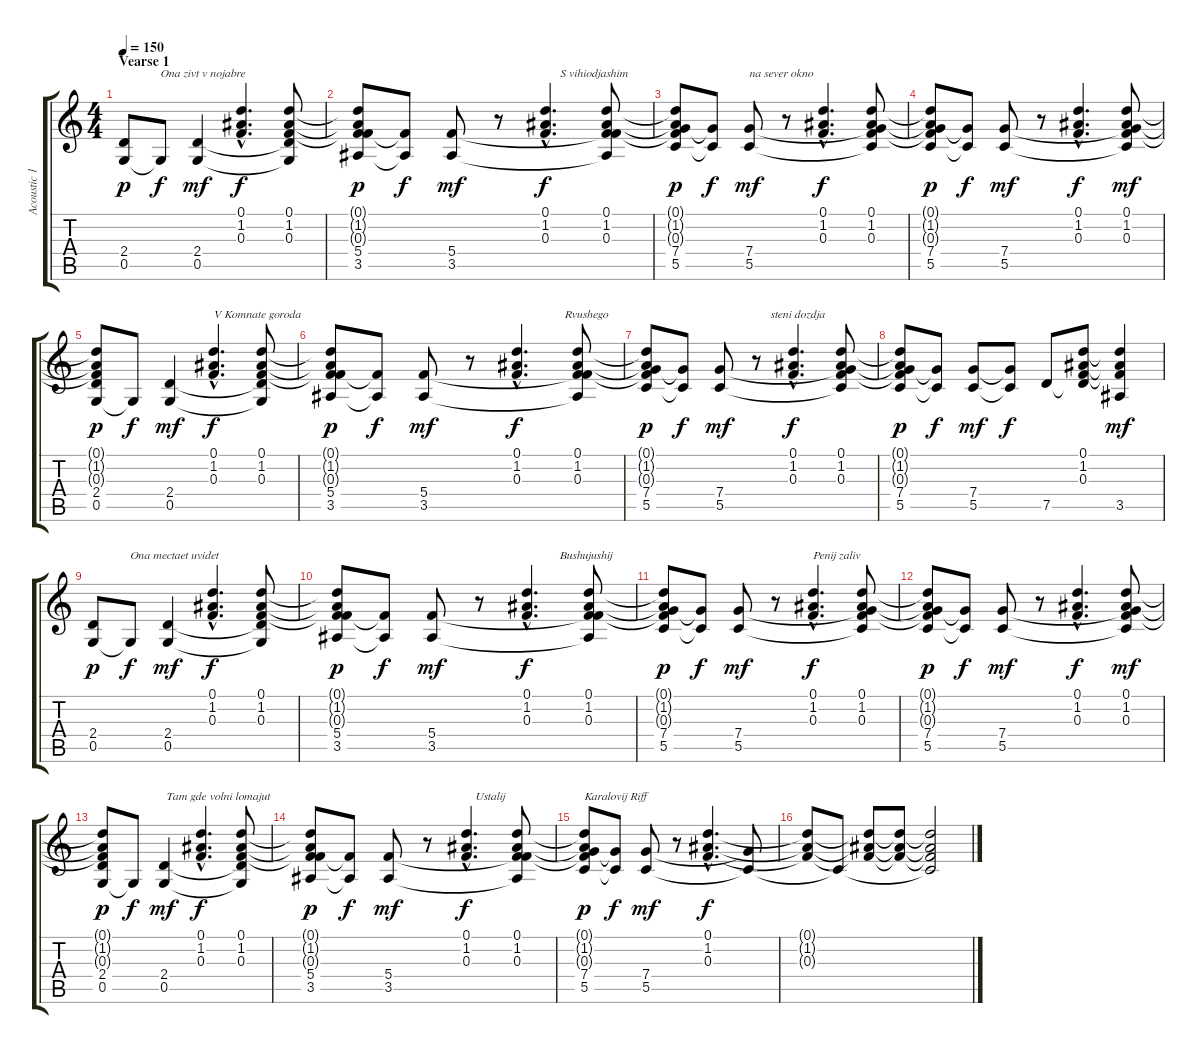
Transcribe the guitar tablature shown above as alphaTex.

\track ("Acoustic 1" "Acoustic 1") {instrument acousticguitarnylon}
\staff {score tabs}
\tuning (D4 A3 F3 C3 G2 D2) {hide}
\ts (4 4)
\section ("" "Vearse 1")
\tempo 150
\clef g2
\ks c
(2.4 0.5).8{dy p} 0.5{t}.8{txt "Ona zivt v nojabre" dy f} (2.4 0.5).4{dy mf} (0.1{hac} 1.2{hac} 0.3{hac}).4{d dy f} (0.1 1.2 0.3 2.4{t} 0.5{t}).8 |
(0.1{t} 1.2{t} 0.3{t} 5.4 3.5).8{dy p} (5.4{t} 3.5{t}).8{dy f} (5.4 3.5).8{dy mf} r.8 (0.1{hac} 1.2{hac} 0.3{hac}).4{d txt "     S vihiodjashim" dy f} (0.1 1.2 0.3 5.4{t} 3.5{t}).8 |
(0.1{t} 1.2{t} 0.3{t} 7.4 5.5).8{dy p} (7.4{t} 5.5{t}).8{dy f} (7.4 5.5).8{txt "na sever okno" dy mf} r.8 (0.1{hac} 1.2{hac} 0.3{hac}).4{d dy f} (0.1 1.2 0.3 7.4{t} 5.5{t}).8 |
(0.1{t} 1.2{t} 0.3{t} 7.4 5.5).8{dy p} (7.4{t} 5.5{t}).8{dy f} (7.4 5.5).8{dy mf} r.8 (0.1{hac} 1.2{hac} 0.3{hac}).4{d dy f} (0.1 1.2 0.3 7.4{t} 5.5{t}).8{dy mf} |
(0.1{t} 1.2{t} 0.3{t} 2.4 0.5).8{dy p} 0.5{t}.8{dy f} (2.4 0.5).4{dy mf} (0.1{hac} 1.2{hac} 0.3{hac}).4{d txt "V Komnate goroda" dy f} (0.1 1.2 0.3 2.4{t} 0.5{t}).8 |
(0.1{t} 1.2{t} 0.3{t} 5.4 3.5).8{dy p} (5.4{t} 3.5{t}).8{dy f} (5.4 3.5).8{dy mf} r.8 (0.1{hac} 1.2{hac} 0.3{hac}).4{d txt "                Rvushego" dy f} (0.1 1.2 0.3 5.4{t} 3.5{t}).8 |
(0.1{t} 1.2{t} 0.3{t} 7.4 5.5).8{dy p} (7.4{t} 5.5{t}).8{dy f} (7.4 5.5).8{txt "                 steni dozdja" dy mf} r.8 (0.1{hac} 1.2{hac} 0.3{hac}).4{d dy f} (0.1 1.2 0.3 7.4{t} 5.5{t}).8 |
(0.1{t} 1.2{t} 0.3{t} 7.4 5.5).8{dy p} (7.4{t} 5.5{t}).8{dy f} (7.4 5.5).8{dy mf} (7.4{t} 5.5{t}).8{dy f} 7.5.8 (0.1 1.2 0.3 7.5{t}).8 (0.1{t} 1.2{t} 0.3{t} 3.5).4{dy mf} |
(2.4 0.5).8{dy p} 0.5{t}.8{txt "Ona mectaet uvidet" dy f} (2.4 0.5).4{dy mf} (0.1{hac} 1.2{hac} 0.3{hac}).4{d dy f} (0.1 1.2 0.3 2.4{t} 0.5{t}).8 |
(0.1{t} 1.2{t} 0.3{t} 5.4 3.5).8{dy p} (5.4{t} 3.5{t}).8{dy f} (5.4 3.5).8{dy mf} r.8 (0.1{hac} 1.2{hac} 0.3{hac}).4{d txt "           Bushujushij" dy f} (0.1 1.2 0.3 5.4{t} 3.5{t}).8 |
(0.1{t} 1.2{t} 0.3{t} 7.4 5.5).8{dy p} (7.4{t} 5.5{t}).8{dy f} (7.4 5.5).8{dy mf} r.8 (0.1{hac} 1.2{hac} 0.3{hac}).4{d txt "Penij zaliv" dy f} (0.1 1.2 0.3 7.4{t} 5.5{t}).8 |
(0.1{t} 1.2{t} 0.3{t} 7.4 5.5).8{dy p} (7.4{t} 5.5{t}).8{dy f} (7.4 5.5).8{dy mf} r.8 (0.1{hac} 1.2{hac} 0.3{hac}).4{d dy f} (0.1 1.2 0.3 7.4{t} 5.5{t}).8{dy mf} |
(0.1{t} 1.2{t} 0.3{t} 2.4 0.5).8{dy p} 0.5{t}.8{txt "           Tam gde volni lomajut" dy f} (2.4 0.5).4{dy mf} (0.1{hac} 1.2{hac} 0.3{hac}).4{d dy f} (0.1 1.2 0.3 2.4{t} 0.5{t}).8 |
(0.1{t} 1.2{t} 0.3{t} 5.4 3.5).8{dy p} (5.4{t} 3.5{t}).8{dy f} (5.4 3.5).8{dy mf} r.8 (0.1{hac} 1.2{hac} 0.3{hac}).4{d txt "   Ustalij " dy f} (0.1 1.2 0.3 5.4{t} 3.5{t}).8 |
(0.1{t} 1.2{t} 0.3{t} 7.4 5.5).8{txt "Karalovij Riff" dy p} (7.4{t} 5.5{t}).8{dy f} (7.4 5.5).8{dy mf} r.8 (0.1{hac} 1.2{hac} 0.3{hac}).4{d dy f} (7.4{t} 5.5{t}).8 |
(0.1{t} 1.2{t} 0.3{t}).8 5.5{t}.8 (0.1{t} 1.2{t} 0.3{t}).8 (0.1{t} 1.2{t} 0.3{t}).8 (0.1{t} 1.2{t} 0.3{t} 5.5{t}).2
